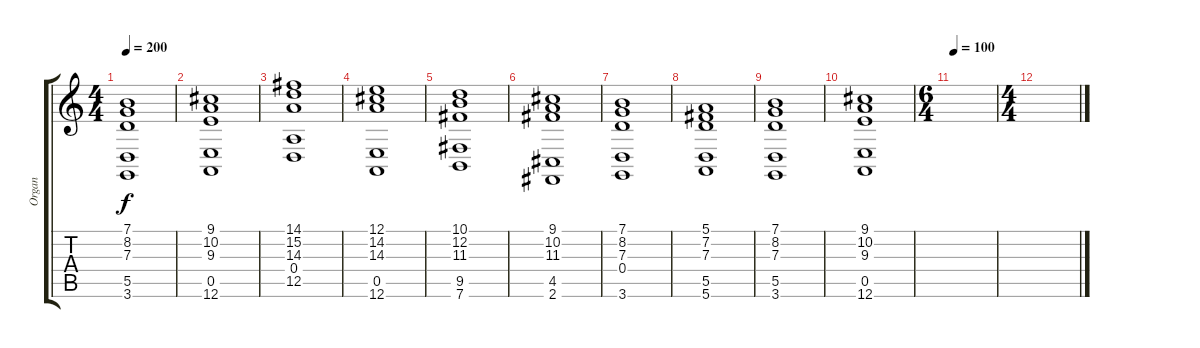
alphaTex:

\track ("Organ" "Organ") {instrument stringensemble1}
\staff {score tabs}
\tuning (E4 B3 G3 D3 A2 E2) {hide}
\ts (4 4)
\tempo 200
\clef g2
\ks c
(7.1 8.2 7.3 5.5 3.6).1{dy f} |
(9.1 10.2 9.3 0.5 12.6).1 |
(14.1 15.2 14.3 0.4 12.5).1 |
(12.1 14.2 14.3 0.5 12.6).1 |
(10.1 12.2 11.3 9.5 7.6).1 |
(9.1 10.2 11.3 4.5 2.6).1 |
(7.1 8.2 7.3 0.4 3.6).1 |
(5.1 7.2 7.3 5.5 5.6).1 |
(7.1 8.2 7.3 5.5 3.6).1 |
(9.1 10.2 9.3 0.5 12.6).1 |
\ts (6 4)
\tempo 100
|
\ts (4 4)
